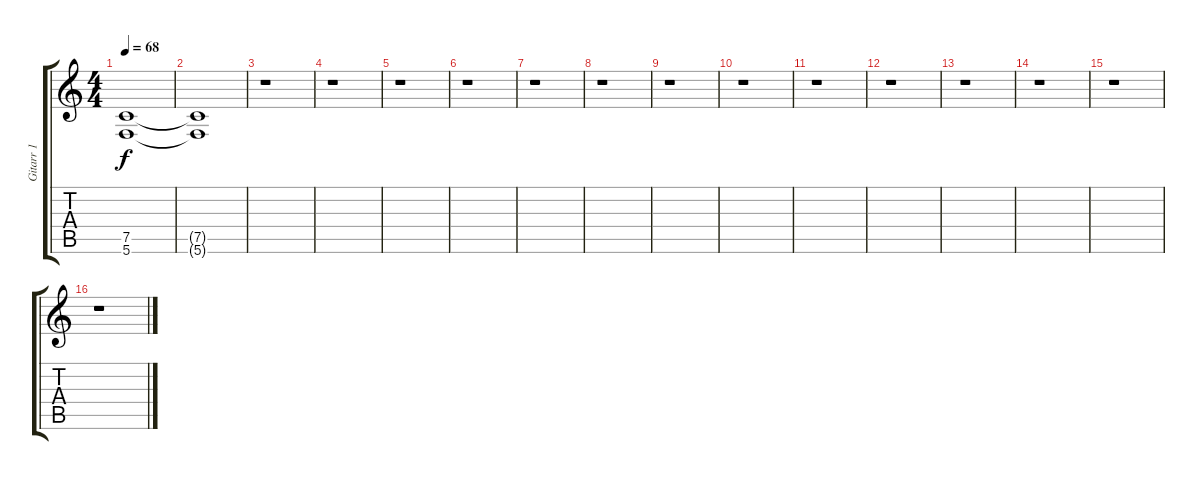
\track ("Gitarr 1" "Gitarr 1") {instrument distortionguitar}
\staff {score tabs}
\tuning (C4 G3 Eb3 Bb2 F2 C2) {hide}
\ts (4 4)
\tempo 68
\clef g2
\ks c
(7.5 5.6).1{dy f} |
(7.5{t} 5.6{t}).1 |
r.1 |
r.1 |
r.1 |
r.1 |
r.1 |
r.1 |
r.1 |
r.1 |
r.1 |
r.1 |
r.1 |
r.1 |
r.1 |
r.1
